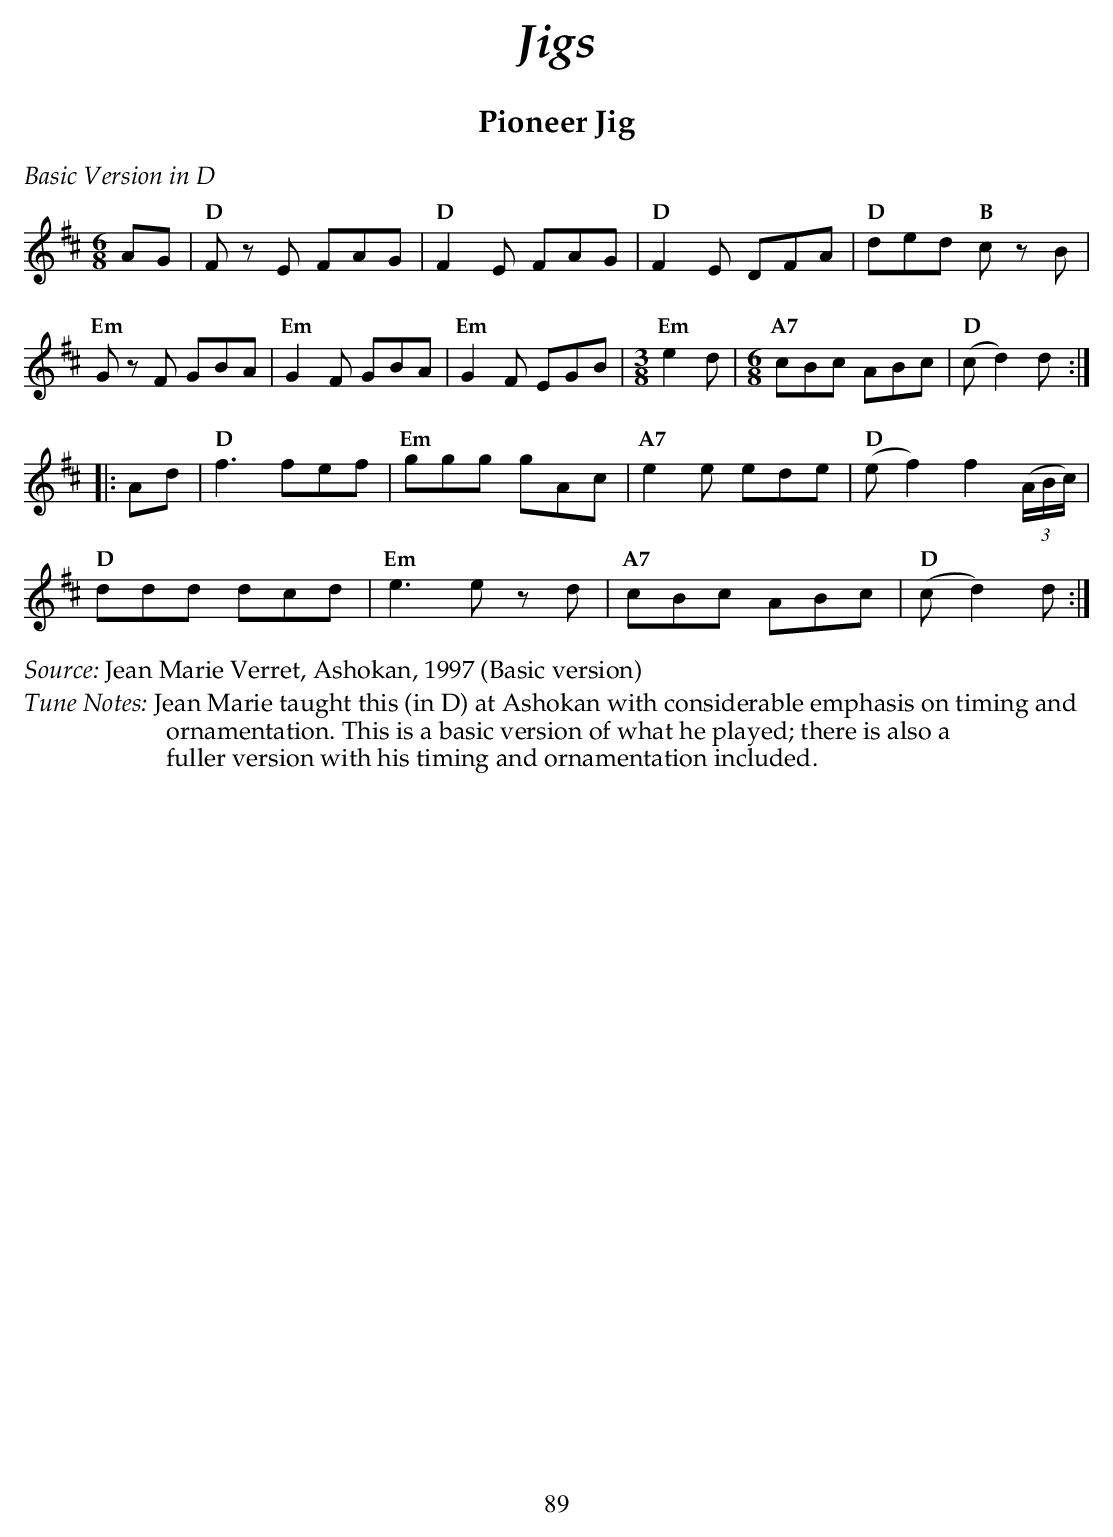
X:1
T:Pioneer Jig
M:6/8
L:1/8
K:D
%%text $2Basic Version in D$0
AG\
| "D" F zE FAG | "D" F2E FAG  | "D" F2E DFA  | "D" ded "B" c zB |
"Em" G zF GBA  | "Em" G2F GBA | "Em" G2F EGB | [M:3/8] "Em" e2d |\
[M:6/8] "A7" cBc ABc | "D" (cd2) d :|
|:Ad\
| "D" f3 fef | "Em" ggg gAc | "A7" e2e ede | "D" (ef2) f2 (3(A/2B/2c/2) |
"D"  ddd dcd  | "Em" e3 e zd | "A7" cBc ABc | "D" (cd2) d :|
